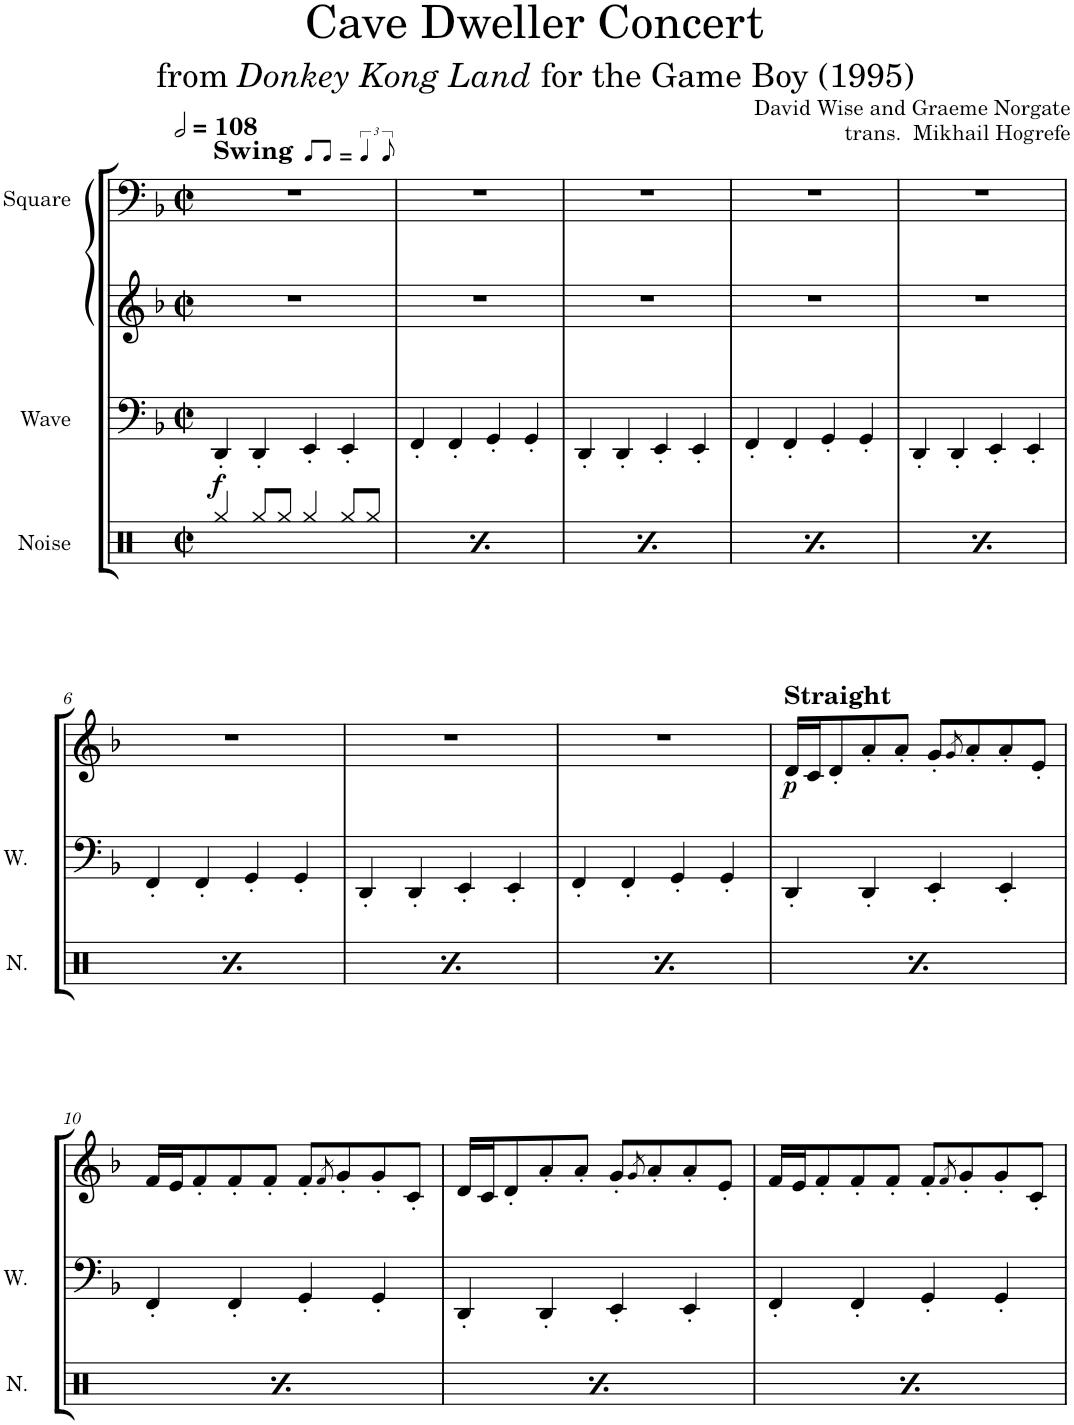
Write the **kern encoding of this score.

**kern	**kern	**dynam	**kern	**dynam	**kern
*part4	*part3	*part3	*part2	*part2	*part1
*staff4	*staff3	*staff3	*staff2	*staff2	*staff1
*I"Noise	*I"Wave	*	*I"Square Synthesizer	*	*I"Square
*I'N.	*I'W.	*	*	*	*I'S.
*clefX	*clefF4	*	*clefG2	*	*clefF4
*k[]	*k[b-]	*	*k[b-]	*	*k[b-]
*M2/2	*M2/2	*	*M2/2	*	*M2/2
*met(c|)	*met(c|)	*	*met(c|)	*	*met(c|)
*MM216	*MM216	*	*MM216	*	*MM216
=1	=1	=1	=1	=1	=1
!	!	!	!	!	!LO:TX:a:B:t=Swing
!	!	!LO:DY:b	!	!	!
4Rgg/	4DD'/	f	1r	.	1r
8Rgg/L	4DD'/	.	.	.	.
8Rgg/J	.	.	.	.	.
4Rgg/	4EE'/	.	.	.	.
8Rgg/L	4EE'/	.	.	.	.
8Rgg/J	.	.	.	.	.
=2	=2	=2	=2	=2	=2
4Rgg/	4FF'/	.	1r	.	1r
8Rgg/L	4FF'/	.	.	.	.
8Rgg/J	.	.	.	.	.
4Rgg/	4GG'/	.	.	.	.
8Rgg/L	4GG'/	.	.	.	.
8Rgg/J	.	.	.	.	.
=3	=3	=3	=3	=3	=3
4Rgg/	4DD'/	.	1r	.	1r
8Rgg/L	4DD'/	.	.	.	.
8Rgg/J	.	.	.	.	.
4Rgg/	4EE'/	.	.	.	.
8Rgg/L	4EE'/	.	.	.	.
8Rgg/J	.	.	.	.	.
=4	=4	=4	=4	=4	=4
4Rgg/	4FF'/	.	1r	.	1r
8Rgg/L	4FF'/	.	.	.	.
8Rgg/J	.	.	.	.	.
4Rgg/	4GG'/	.	.	.	.
8Rgg/L	4GG'/	.	.	.	.
8Rgg/J	.	.	.	.	.
=5	=5	=5	=5	=5	=5
4Rgg/	4DD'/	.	1r	.	1r
8Rgg/L	4DD'/	.	.	.	.
8Rgg/J	.	.	.	.	.
4Rgg/	4EE'/	.	.	.	.
8Rgg/L	4EE'/	.	.	.	.
8Rgg/J	.	.	.	.	.
!!LO:LB:g=z
=6	=6	=6	=6	=6	=6
4Rgg/	4FF'/	.	1r	.	1r
8Rgg/L	4FF'/	.	.	.	.
8Rgg/J	.	.	.	.	.
4Rgg/	4GG'/	.	.	.	.
8Rgg/L	4GG'/	.	.	.	.
8Rgg/J	.	.	.	.	.
=7	=7	=7	=7	=7	=7
4Rgg/	4DD'/	.	1r	.	1r
8Rgg/L	4DD'/	.	.	.	.
8Rgg/J	.	.	.	.	.
4Rgg/	4EE'/	.	.	.	.
8Rgg/L	4EE'/	.	.	.	.
8Rgg/J	.	.	.	.	.
=8	=8	=8	=8	=8	=8
4Rgg/	4FF'/	.	1r	.	1r
8Rgg/L	4FF'/	.	.	.	.
8Rgg/J	.	.	.	.	.
4Rgg/	4GG'/	.	.	.	.
8Rgg/L	4GG'/	.	.	.	.
8Rgg/J	.	.	.	.	.
=9	=9	=9	=9	=9	=9
!	!	!	!LO:TX:a:B:t=Straight	!	!
!	!	!	!	!LO:DY:b	!
4Rgg/	4DD'/	.	16d/LL	p	1r
.	.	.	16c/J	.	.
.	.	.	8d'/	.	.
8Rgg/L	4DD'/	.	8a'/	.	.
8Rgg/J	.	.	8a'/J	.	.
4Rgg/	4EE'/	.	8g'/L	.	.
.	.	.	8qg/	.	.
.	.	.	8a'/	.	.
8Rgg/L	4EE'/	.	8a'/	.	.
8Rgg/J	.	.	8e'/J	.	.
!!LO:LB:g=z
=10	=10	=10	=10	=10	=10
4Rgg/	4FF'/	.	16f/LL	.	1r
.	.	.	16e/J	.	.
.	.	.	8f'/	.	.
8Rgg/L	4FF'/	.	8f'/	.	.
8Rgg/J	.	.	8f'/J	.	.
4Rgg/	4GG'/	.	8f'/L	.	.
.	.	.	8qf/	.	.
.	.	.	8g'/	.	.
8Rgg/L	4GG'/	.	8g'/	.	.
8Rgg/J	.	.	8c'/J	.	.
=11	=11	=11	=11	=11	=11
4Rgg/	4DD'/	.	16d/LL	.	1r
.	.	.	16c/J	.	.
.	.	.	8d'/	.	.
8Rgg/L	4DD'/	.	8a'/	.	.
8Rgg/J	.	.	8a'/J	.	.
4Rgg/	4EE'/	.	8g'/L	.	.
.	.	.	8qg/	.	.
.	.	.	8a'/	.	.
8Rgg/L	4EE'/	.	8a'/	.	.
8Rgg/J	.	.	8e'/J	.	.
=12	=12	=12	=12	=12	=12
4Rgg/	4FF'/	.	16f/LL	.	1r
.	.	.	16e/J	.	.
.	.	.	8f'/	.	.
8Rgg/L	4FF'/	.	8f'/	.	.
8Rgg/J	.	.	8f'/J	.	.
4Rgg/	4GG'/	.	8f'/L	.	.
.	.	.	8qf/	.	.
.	.	.	8g'/	.	.
8Rgg/L	4GG'/	.	8g'/	.	.
8Rgg/J	.	.	8c'/J	.	.
=	=	=	=	=	=
*-	*-	*-	*-	*-	*-
